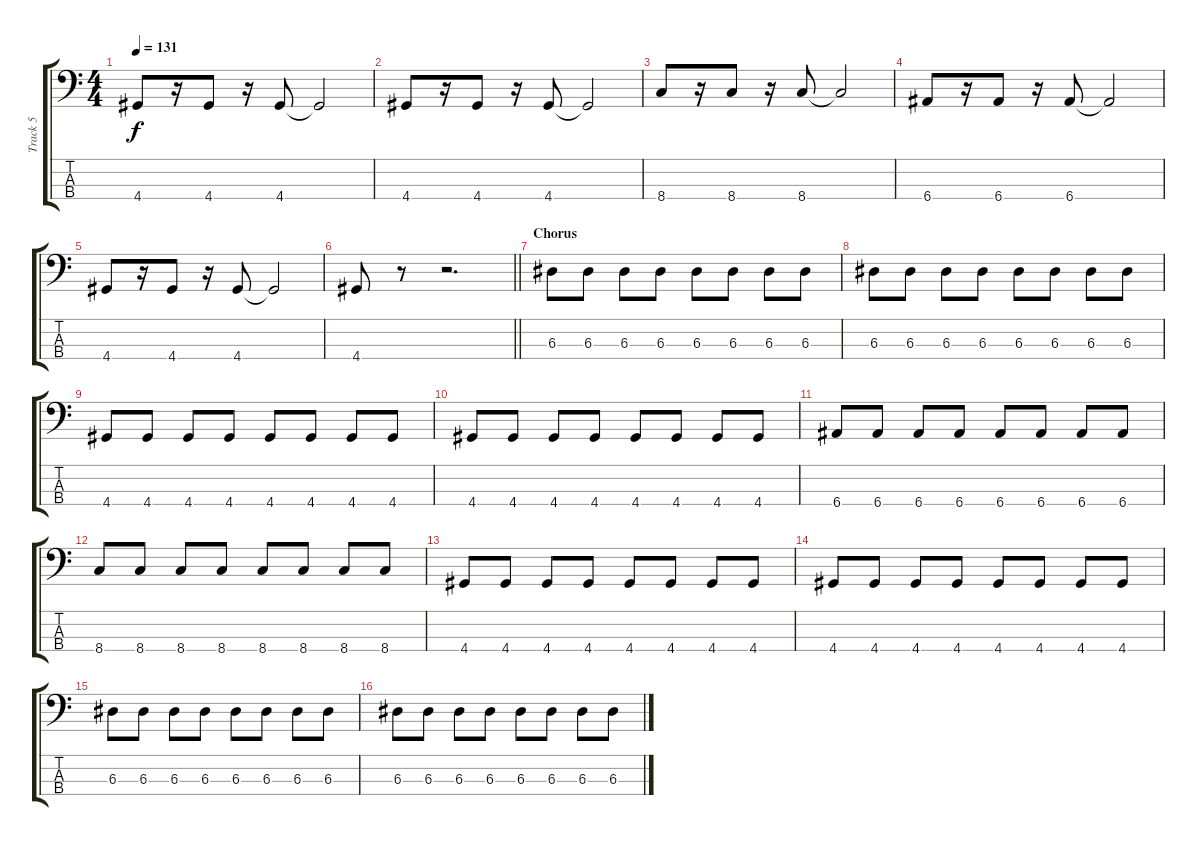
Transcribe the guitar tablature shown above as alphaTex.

\track ("Track 5" "Track 5") {instrument electricbassfinger}
\staff {score tabs}
\tuning (G2 D2 A1 E1) {hide}
\ts (4 4)
\tempo 131
\clef f4
\ks c
4.4.8{dy f} r.16 4.4.8 r.16 4.4.8 4.4{t}.2 |
4.4.8 r.16 4.4.8 r.16 4.4.8 4.4{t}.2 |
8.4.8 r.16 8.4.8 r.16 8.4.8 8.4{t}.2 |
6.4.8 r.16 6.4.8 r.16 6.4.8 6.4{t}.2 |
4.4.8 r.16 4.4.8 r.16 4.4.8 4.4{t}.2 |
\barLineRight lightlight
4.4.8 r.8 r.2{d} |
\section ("" "Chorus")
6.3.8 6.3.8 6.3.8 6.3.8 6.3.8 6.3.8 6.3.8 6.3.8 |
6.3.8 6.3.8 6.3.8 6.3.8 6.3.8 6.3.8 6.3.8 6.3.8 |
4.4.8 4.4.8 4.4.8 4.4.8 4.4.8 4.4.8 4.4.8 4.4.8 |
4.4.8 4.4.8 4.4.8 4.4.8 4.4.8 4.4.8 4.4.8 4.4.8 |
6.4.8 6.4.8 6.4.8 6.4.8 6.4.8 6.4.8 6.4.8 6.4.8 |
8.4.8 8.4.8 8.4.8 8.4.8 8.4.8 8.4.8 8.4.8 8.4.8 |
4.4.8 4.4.8 4.4.8 4.4.8 4.4.8 4.4.8 4.4.8 4.4.8 |
4.4.8 4.4.8 4.4.8 4.4.8 4.4.8 4.4.8 4.4.8 4.4.8 |
6.3.8 6.3.8 6.3.8 6.3.8 6.3.8 6.3.8 6.3.8 6.3.8 |
6.3.8 6.3.8 6.3.8 6.3.8 6.3.8 6.3.8 6.3.8 6.3.8
